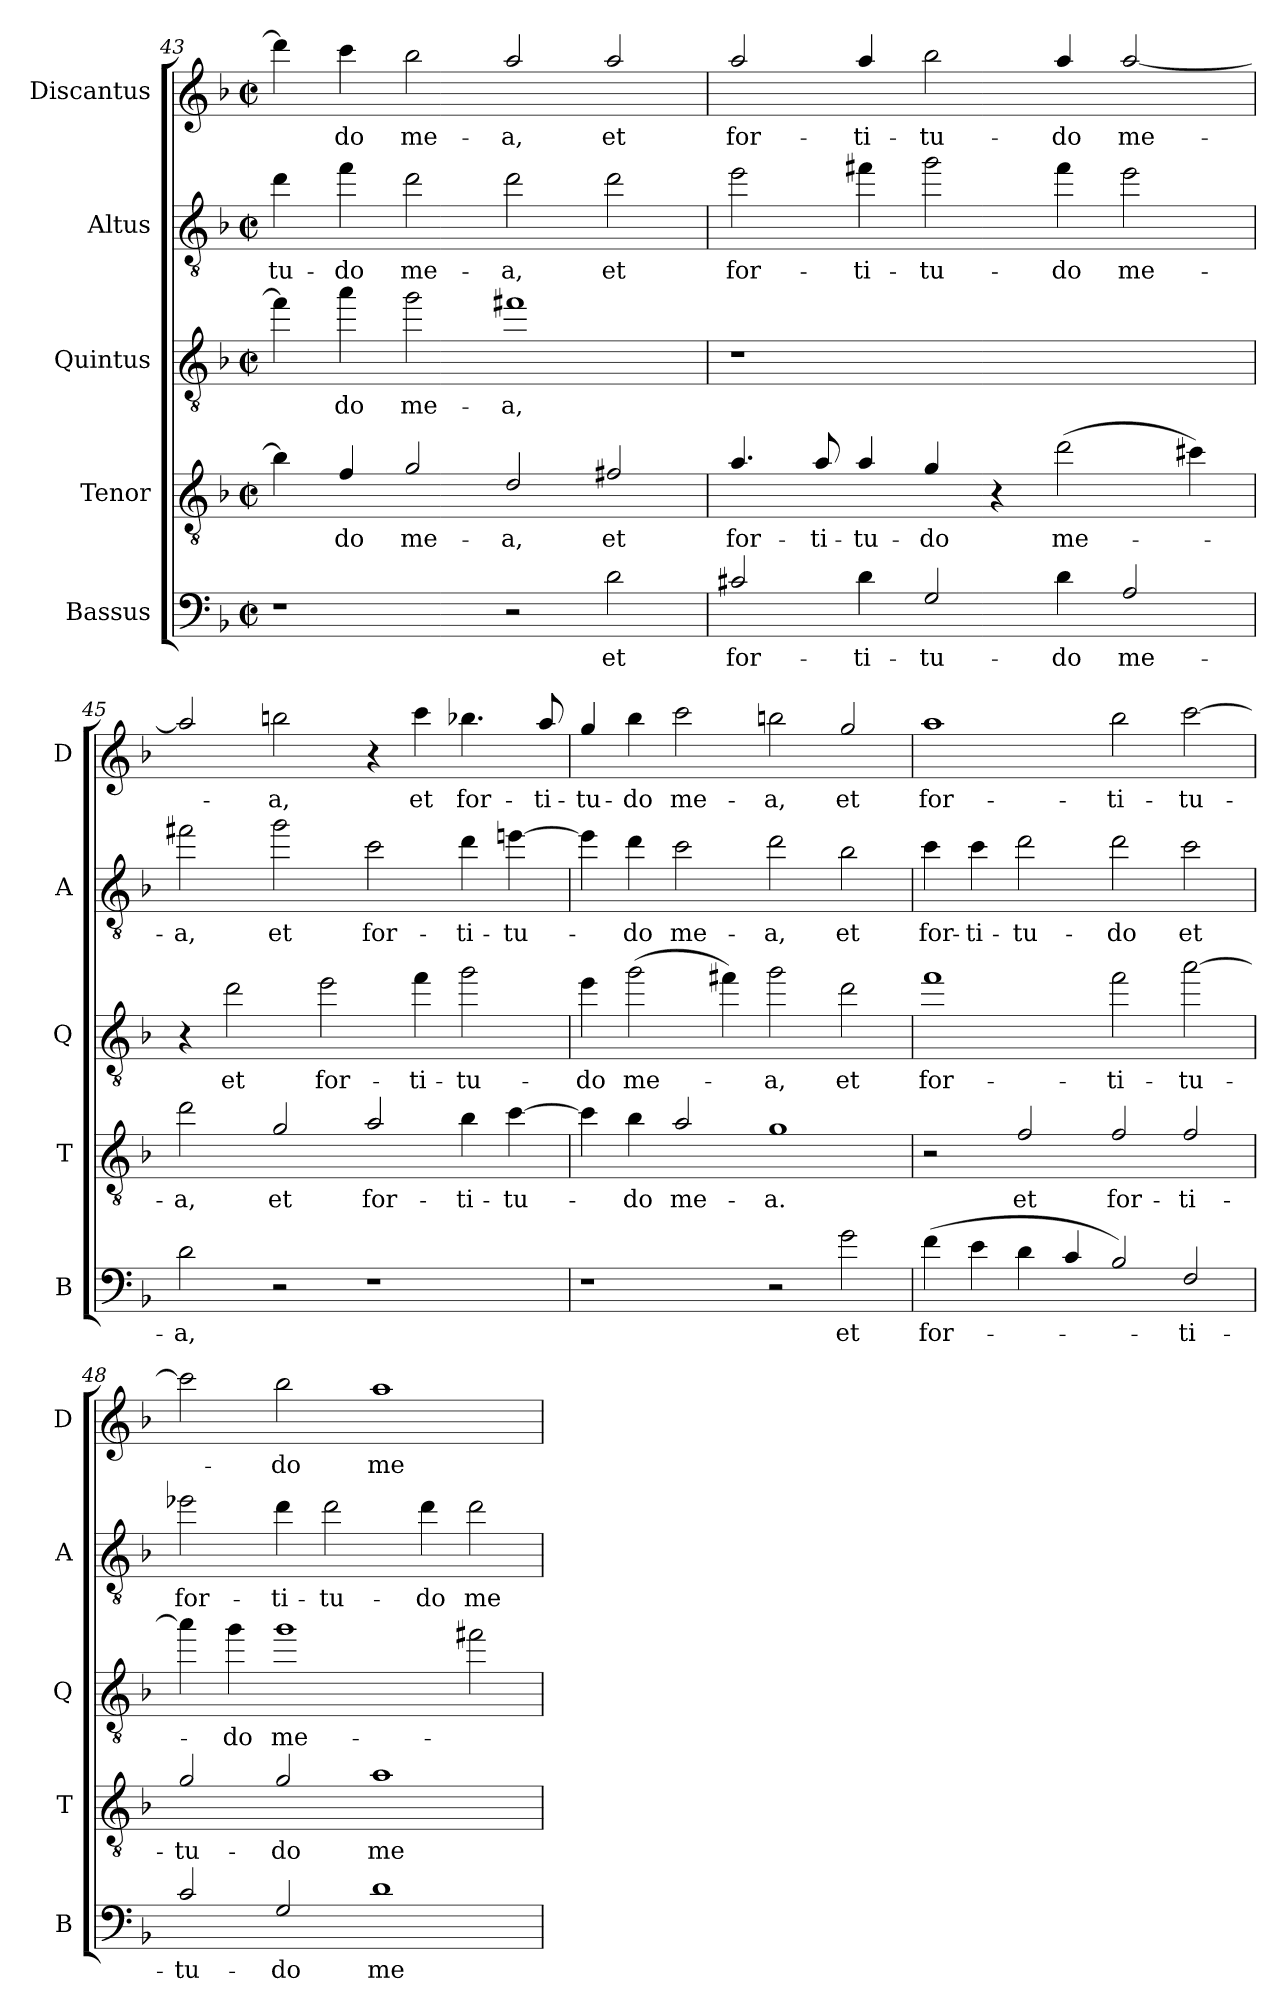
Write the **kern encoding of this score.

**kern	**text	**kern	**text	**kern	**text	**kern	**text	**kern	**text
*part5	*part5	*part4	*part4	*part3	*part3	*part2	*part2	*part1	*part1
*staff5	*staff5	*staff4	*staff4	*staff3	*staff3	*staff2	*staff2	*staff1	*staff1
*I"Bassus	*	*I"Tenor	*	*I"Quintus	*	*I"Altus	*	*I"Discantus	*
*I'B	*	*I'T	*	*I'Q	*	*I'A	*	*I'D	*
*clefF4	*	*clefGv2	*	*clefGv2	*	*clefGv2	*	*clefG2	*
*ITrd7c12	*	*ITrd7c12	*	*ITrd7c12	*	*ITrd7c12	*	*ITrd7c12	*
*k[b-]	*	*k[b-]	*	*k[b-]	*	*k[b-]	*	*k[b-]	*
*d:	*	*d:	*	*d:	*	*d:	*	*d:	*
*M2/2	*	*M2/2	*	*M2/2	*	*M2/2	*	*M2/2	*
*met(c|)	*	*met(c|)	*	*met(c|)	*	*met(c|)	*	*met(c|)	*
=43	=43	=43	=43	=43	=43	=43	=43	=43	=43
!	!	!	!	!	!	!	!LO:LY:b	!	!
1r	.	4B-\]	.	4f\]	.	4d\	-tu-	4dd\]	.
!	!	!	!LO:LY:b	!	!LO:LY:b	!	!LO:LY:b	!	!LO:LY:b
.	.	4F/	-do	4a\	-do	4f\	-do	4cc\	-do
!	!	!	!LO:LY:b	!	!LO:LY:b	!	!LO:LY:b	!	!LO:LY:b
.	.	2G/	me-	2g\	me-	2d\	me-	2b-\	me-
!	!	!	!LO:LY:b	!	!LO:LY:b	!	!LO:LY:b	!	!LO:LY:b
2r	.	2D/	-a,	1f#X	-a,	2d\	-a,	2a/	-a,
!	!LO:LY:b	!	!LO:LY:b	!	!	!	!LO:LY:b	!	!LO:LY:b
2D\	et	2F#X/	et	.	.	2d\	et	2a/	et
=44	=44	=44	=44	=44	=44	=44	=44	=44	=44
!	!LO:LY:b	!	!LO:LY:b	!	!	!	!LO:LY:b	!	!LO:LY:b
2C#X/	for-	4.A/	for-	1r	.	2e\	for-	2a/	for-
!	!	!	!LO:LY:b	!	!	!	!	!	!
.	.	8A/	-ti-	.	.	.	.	.	.
!	!LO:LY:b	!	!LO:LY:b	!	!	!	!LO:LY:b	!	!LO:LY:b
4D\	-ti-	4A/	-tu-	.	.	4f#X\	-ti-	4a/	-ti-
!	!LO:LY:b	!	!LO:LY:b	!	!	!	!LO:LY:b	!	!LO:LY:b
2GG/	-tu-	4G/	-do	.	.	2g\	-tu-	2b-\	-tu-
.	.	4r	.	1ryy	.	.	.	.	.
!	!LO:LY:b	!	!LO:LY:b	!	!	!	!LO:LY:b	!	!LO:LY:b
4D\	-do	(>2d\	me-	.	.	4f#\	-do	4a/	-do
!	!LO:LY:b	!	!	!	!	!	!LO:LY:b	!	!LO:LY:b
2AA/	me-	.	.	.	.	2e\	me-	[2a/	me-
.	.	4c#X\)	.	.	.	.	.	.	.
=45	=45	=45	=45	=45	=45	=45	=45	=45	=45
!	!LO:LY:b	!	!LO:LY:b	!	!	!	!LO:LY:b	!	!
2D\	-a,	2d\	-a,	4r	.	2f#X\	-a,	2a/]	.
!	!	!	!	!	!LO:LY:b	!	!	!	!
.	.	.	.	2d\	et	.	.	.	.
!	!	!	!LO:LY:b	!	!	!	!LO:LY:b	!	!LO:LY:b
2r	.	2G/	et	.	.	2g\	et	2bn\	-a,
!	!	!	!	!	!LO:LY:b	!	!	!	!
.	.	.	.	2e\	for-	.	.	.	.
!	!	!	!LO:LY:b	!	!	!	!LO:LY:b	!	!
1r	.	2A/	for-	.	.	2c\	for-	4r	.
!	!	!	!	!	!LO:LY:b	!	!	!	!LO:LY:b
.	.	.	.	4f\	-ti-	.	.	4cc\	et
!	!	!	!LO:LY:b	!	!LO:LY:b	!	!LO:LY:b	!	!LO:LY:b
.	.	4B-\	-ti-	2g\	-tu-	4d\	-ti-	4.b-X\	for-
!	!	!	!LO:LY:b	!	!	!	!LO:LY:b	!	!
.	.	[4c\	-tu-	.	.	[4en\	-tu-	.	.
!	!	!	!	!	!	!	!	!	!LO:LY:b
.	.	.	.	.	.	.	.	8a/	-ti-
!!LO:LB:g=z
=46	=46	=46	=46	=46	=46	=46	=46	=46	=46
!	!	!	!	!	!LO:LY:b	!	!	!	!LO:LY:b
1r	.	4c\]	.	4e\	-do	4e\]	.	4g/	-tu-
!	!	!	!LO:LY:b	!	!LO:LY:b	!	!LO:LY:b	!	!LO:LY:b
.	.	4B-\	-do	(>2g\	me-	4d\	-do	4b-\	-do
!	!	!	!LO:LY:b	!	!	!	!LO:LY:b	!	!LO:LY:b
.	.	2A/	me-	.	.	2c\	me-	2cc\	me-
.	.	.	.	4f#X\)	.	.	.	.	.
!	!	!	!LO:LY:b	!	!LO:LY:b	!	!LO:LY:b	!	!LO:LY:b
2r	.	1G	a.	2g\	-a,	2d\	-a,	2bn\	-a,
!	!LO:LY:b	!	!	!	!LO:LY:b	!	!LO:LY:b	!	!LO:LY:b
2G\	et	.	.	2d\	et	2B-\	et	2g/	et
=47	=47	=47	=47	=47	=47	=47	=47	=47	=47
!	!LO:LY:b	!	!	!	!LO:LY:b	!	!LO:LY:b	!	!LO:LY:b
(>4F\	for-	2r	.	1f	for-	4c\	for-	1a	for-
!	!	!	!	!	!	!	!LO:LY:b	!	!
4E\	.	.	.	.	.	4c\	-ti-	.	.
!	!	!	!LO:LY:b	!	!	!	!LO:LY:b	!	!
4D\	.	2F/	et	.	.	2d\	-tu-	.	.
4C/	.	.	.	.	.	.	.	.	.
!	!	!	!LO:LY:b	!	!LO:LY:b	!	!LO:LY:b	!	!LO:LY:b
2BB-/)	.	2F/	for-	2f\	-ti-	2d\	-do	2b-\	-ti-
!	!LO:LY:b	!	!LO:LY:b	!	!LO:LY:b	!	!LO:LY:b	!	!LO:LY:b
2FF/	-ti-	2F/	-ti-	[2a\	-tu-	2c\	et	[2cc\	-tu-
=48	=48	=48	=48	=48	=48	=48	=48	=48	=48
!	!LO:LY:b	!	!LO:LY:b	!	!	!	!LO:LY:b	!	!
2C/	-tu-	2G/	-tu-	4a\]	.	2e-X\	for-	2cc\]	.
!	!	!	!	!	!LO:LY:b	!	!	!	!
.	.	.	.	4g\	-do	.	.	.	.
!	!LO:LY:b	!	!LO:LY:b	!	!LO:LY:b	!	!LO:LY:b	!	!LO:LY:b
2GG/	-do	2G/	-do	1g	me-	4d\	-ti-	2b-\	-do
!	!	!	!	!	!	!	!LO:LY:b	!	!
.	.	.	.	.	.	2d\	-tu-	.	.
!	!LO:LY:b	!	!LO:LY:b	!	!	!	!	!	!LO:LY:b
1D	me-	1A	me-	.	.	.	.	1a	me-
!	!	!	!	!	!	!	!LO:LY:b	!	!
.	.	.	.	.	.	4d\	-do	.	.
!	!	!	!	!	!	!	!LO:LY:b	!	!
.	.	.	.	2f#X\	.	2d\	me-	.	.
=	=	=	=	=	=	=	=	=	=
*-	*-	*-	*-	*-	*-	*-	*-	*-	*-
